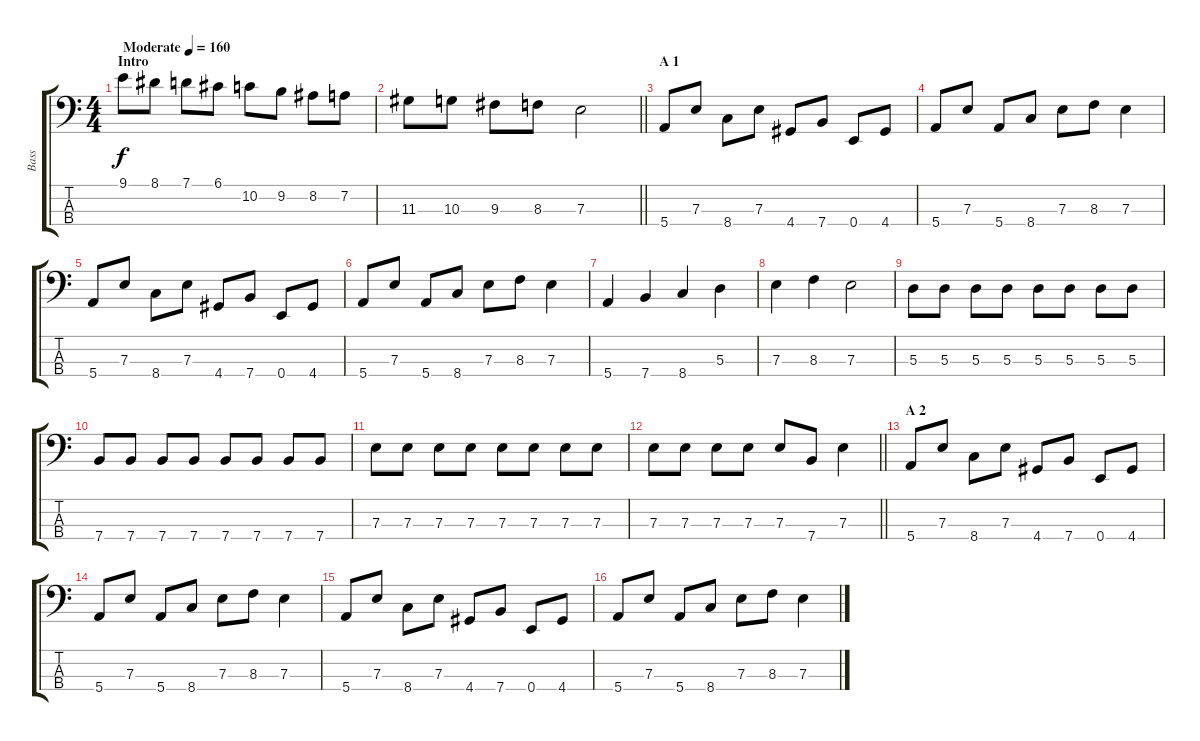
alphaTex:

\track ("Bass" "Bass") {instrument electricbassfinger}
\staff {score tabs}
\tuning (G2 D2 A1 E1) {hide}
\ts (4 4)
\section ("" "Intro")
\tempo (160 "Moderate")
\clef f4
\ks c
9.1.8{dy f instrument electricbassfinger} 8.1.8 7.1.8 6.1.8 10.2.8 9.2.8 8.2.8 7.2.8 |
\barLineRight lightlight
11.3.8 10.3.8 9.3.8 8.3.8 7.3.2 |
\section ("" "A 1")
5.4.8 7.3.8 8.4.8 7.3.8 4.4.8 7.4.8 0.4.8 4.4.8 |
5.4.8 7.3.8 5.4.8 8.4.8 7.3.8 8.3.8 7.3.4 |
5.4.8 7.3.8 8.4.8 7.3.8 4.4.8 7.4.8 0.4.8 4.4.8 |
5.4.8 7.3.8 5.4.8 8.4.8 7.3.8 8.3.8 7.3.4 |
5.4.4 7.4.4 8.4.4 5.3.4 |
7.3.4 8.3.4 7.3.2 |
5.3.8 5.3.8 5.3.8 5.3.8 5.3.8 5.3.8 5.3.8 5.3.8 |
7.4.8 7.4.8 7.4.8 7.4.8 7.4.8 7.4.8 7.4.8 7.4.8 |
7.3.8 7.3.8 7.3.8 7.3.8 7.3.8 7.3.8 7.3.8 7.3.8 |
\barLineRight lightlight
7.3.8 7.3.8 7.3.8 7.3.8 7.3.8 7.4.8 7.3.4 |
\section ("" "A 2")
5.4.8 7.3.8 8.4.8 7.3.8 4.4.8 7.4.8 0.4.8 4.4.8 |
5.4.8 7.3.8 5.4.8 8.4.8 7.3.8 8.3.8 7.3.4 |
5.4.8 7.3.8 8.4.8 7.3.8 4.4.8 7.4.8 0.4.8 4.4.8 |
5.4.8 7.3.8 5.4.8 8.4.8 7.3.8 8.3.8 7.3.4
